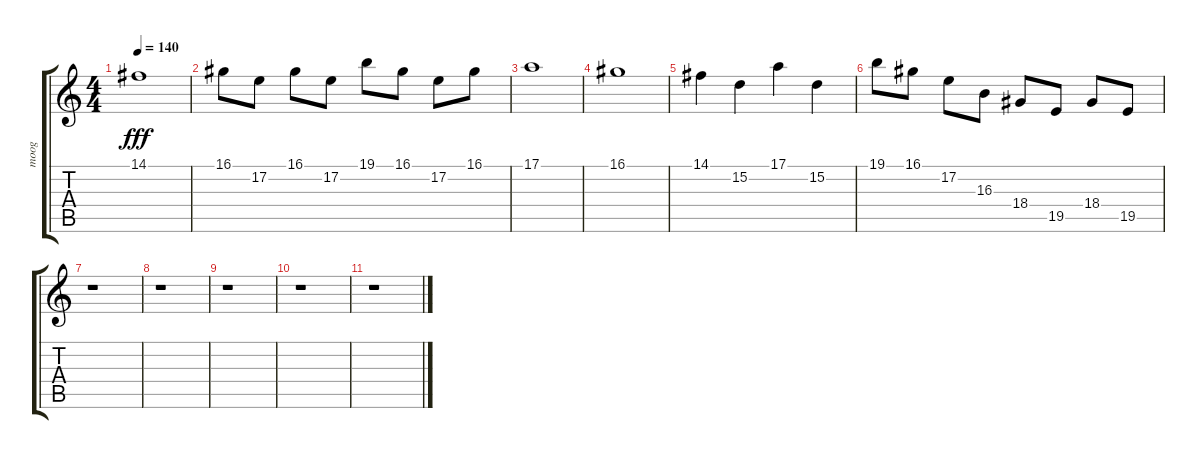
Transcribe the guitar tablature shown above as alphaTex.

\track ("moog" "moog") {instrument synthbrass1}
\staff {score tabs}
\tuning (E4 B3 G3 D3 A2 E2) {hide}
\ts (4 4)
\tempo 140
\clef g2
\ks c
14.1.1{dy fff} |
16.1.8 17.2.8 16.1.8 17.2.8 19.1.8 16.1.8 17.2.8 16.1.8 |
17.1.1 |
16.1.1 |
14.1.4 15.2.4 17.1.4 15.2.4 |
19.1.8 16.1.8 17.2.8 16.3.8 18.4.8 19.5.8 18.4.8 19.5.8 |
r.1 |
r.1 |
r.1 |
r.1 |
r.1
